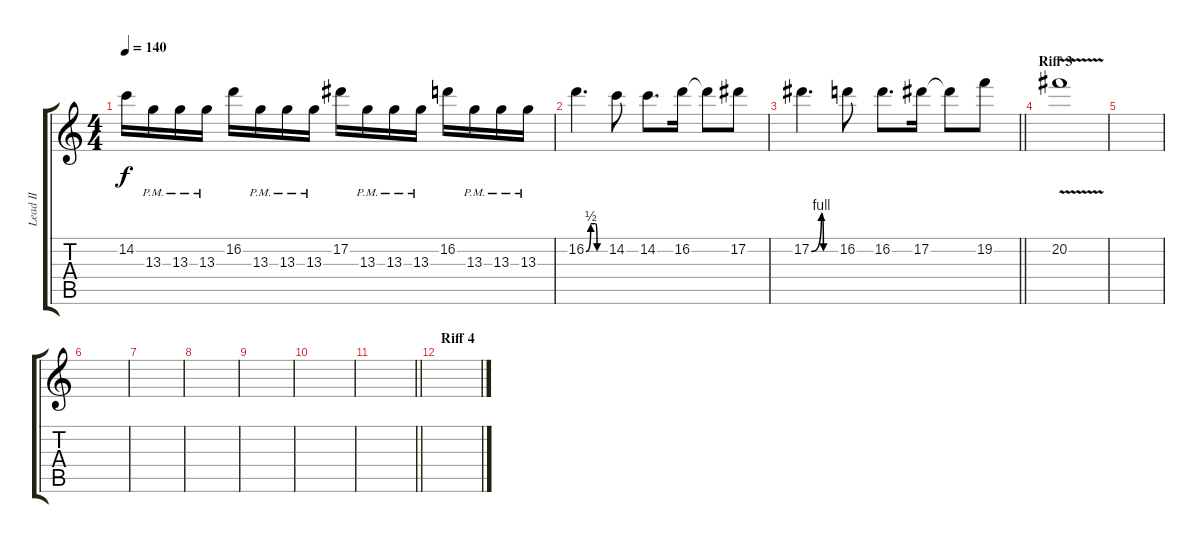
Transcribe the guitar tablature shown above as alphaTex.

\track ("Lead II" "Lead II") {instrument overdrivenguitar}
\staff {score tabs}
\tuning (Eb4 Bb3 Gb3 Db3 Ab2 Eb2) {hide}
\ts (4 4)
\tempo 140
\clef g2
\ks c
14.2.16{dy f} 13.3{pm}.16 13.3{pm}.16 13.3{pm}.16 16.2.16 13.3{pm}.16 13.3{pm}.16 13.3{pm}.16 17.2.16 13.3{pm}.16 13.3{pm}.16 13.3{pm}.16 16.2.16 13.3{pm}.16 13.3{pm}.16 13.3{pm}.16 |
16.2{be (custom 0 0 15 2 30 2 35 0 60 0)}.4{d} 14.2.8 14.2.8{d} 16.2.16 16.2{t}.8 17.2.8 |
\barLineRight lightlight
17.2{be (custom 0 0 25 4 30 0 60 0)}.4{d} 16.2.8 16.2.8{d} 17.2.16 17.2{t}.8 19.2.8 |
\section ("" "Riff 3")
20.2{v}.1 |
|
|
|
|
|
|
\barLineRight lightlight
|
\section ("" "Riff 4")
